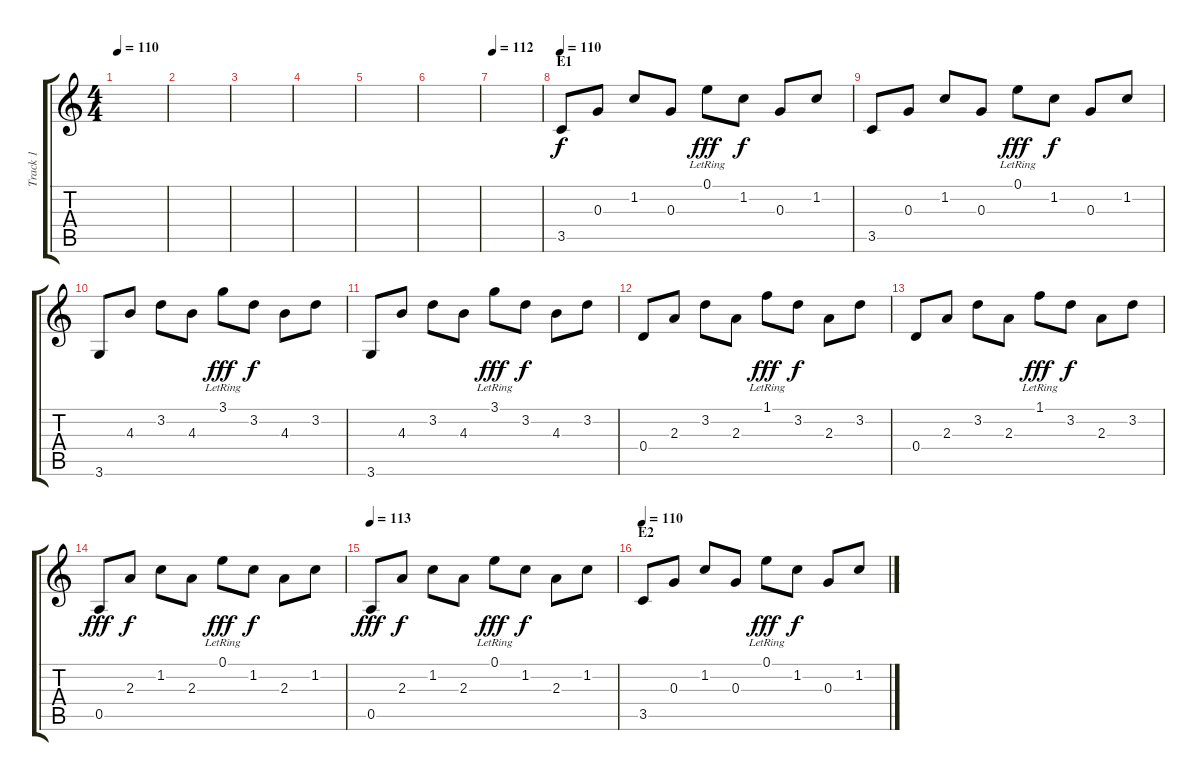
\track ("Track 1" "Track 1") {instrument electricguitarclean}
\staff {score tabs}
\tuning (E4 B3 G3 D3 A2 E2) {hide}
\ts (4 4)
\tempo 110
\clef g2
\ks c
|
|
|
|
|
|
\tempo 112
|
\section ("" "E1")
\tempo 110
3.5.8 0.3.8 1.2.8 0.3.8 0.1{lr}.8{dy fff} 1.2.8{dy f} 0.3.8 1.2.8 |
3.5.8 0.3.8 1.2.8 0.3.8 0.1{lr}.8{dy fff} 1.2.8{dy f} 0.3.8 1.2.8 |
3.6.8 4.3.8 3.2.8 4.3.8 3.1{lr}.8{dy fff} 3.2.8{dy f} 4.3.8 3.2.8 |
3.6.8 4.3.8 3.2.8 4.3.8 3.1{lr}.8{dy fff} 3.2.8{dy f} 4.3.8 3.2.8 |
0.4.8 2.3.8 3.2.8 2.3.8 1.1{lr}.8{dy fff} 3.2.8{dy f} 2.3.8 3.2.8 |
0.4.8 2.3.8 3.2.8 2.3.8 1.1{lr}.8{dy fff} 3.2.8{dy f} 2.3.8 3.2.8 |
0.5.8{dy fff} 2.3.8{dy f} 1.2.8 2.3.8 0.1{lr}.8{dy fff} 1.2.8{dy f} 2.3.8 1.2.8 |
\tempo 113
0.5.8{dy fff} 2.3.8{dy f} 1.2.8 2.3.8 0.1{lr}.8{dy fff} 1.2.8{dy f} 2.3.8 1.2.8 |
\section ("" "E2")
\tempo 110
3.5.8 0.3.8 1.2.8 0.3.8 0.1{lr}.8{dy fff} 1.2.8{dy f} 0.3.8 1.2.8
